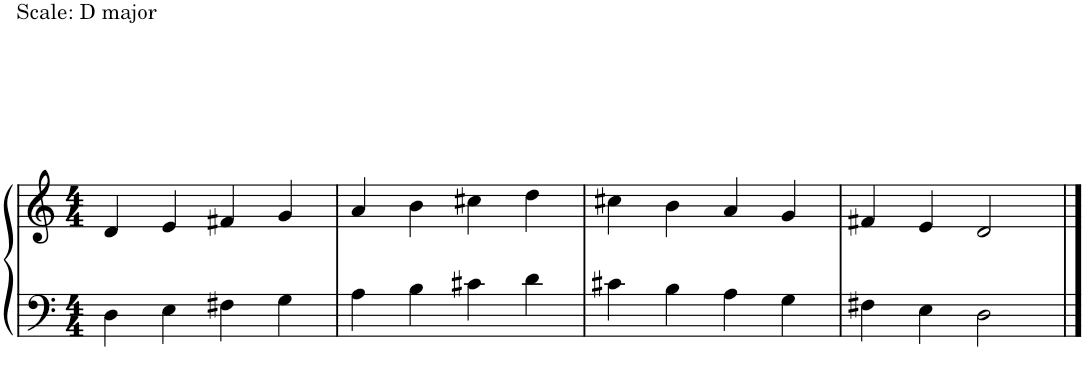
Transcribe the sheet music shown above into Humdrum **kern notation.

**kern	**kern
*part1	*part1
*staff2	*staff1
*I"Piano	*
*I'Pno.	*
!!LO:PB:g=z
*clefF4	*clefG2
*k[]	*k[]
*M4/4	*M4/4
=1	=1
!	!LO:TX:a:t=Scale&colon; D major
!LO:TX:a:t=Scale&colon; D major	!
4D\	4d/
4E\	4e/
4F#X\	4f#X/
4G\	4g/
=2	=2
4A\	4a/
4B\	4b\
4c#X\	4cc#X\
4d\	4dd\
=3	=3
4c#X\	4cc#X\
4B\	4b\
4A\	4a/
4G\	4g/
=4	=4
4F#X\	4f#X/
4E\	4e/
2D\	2d/
==	==
*-	*-
